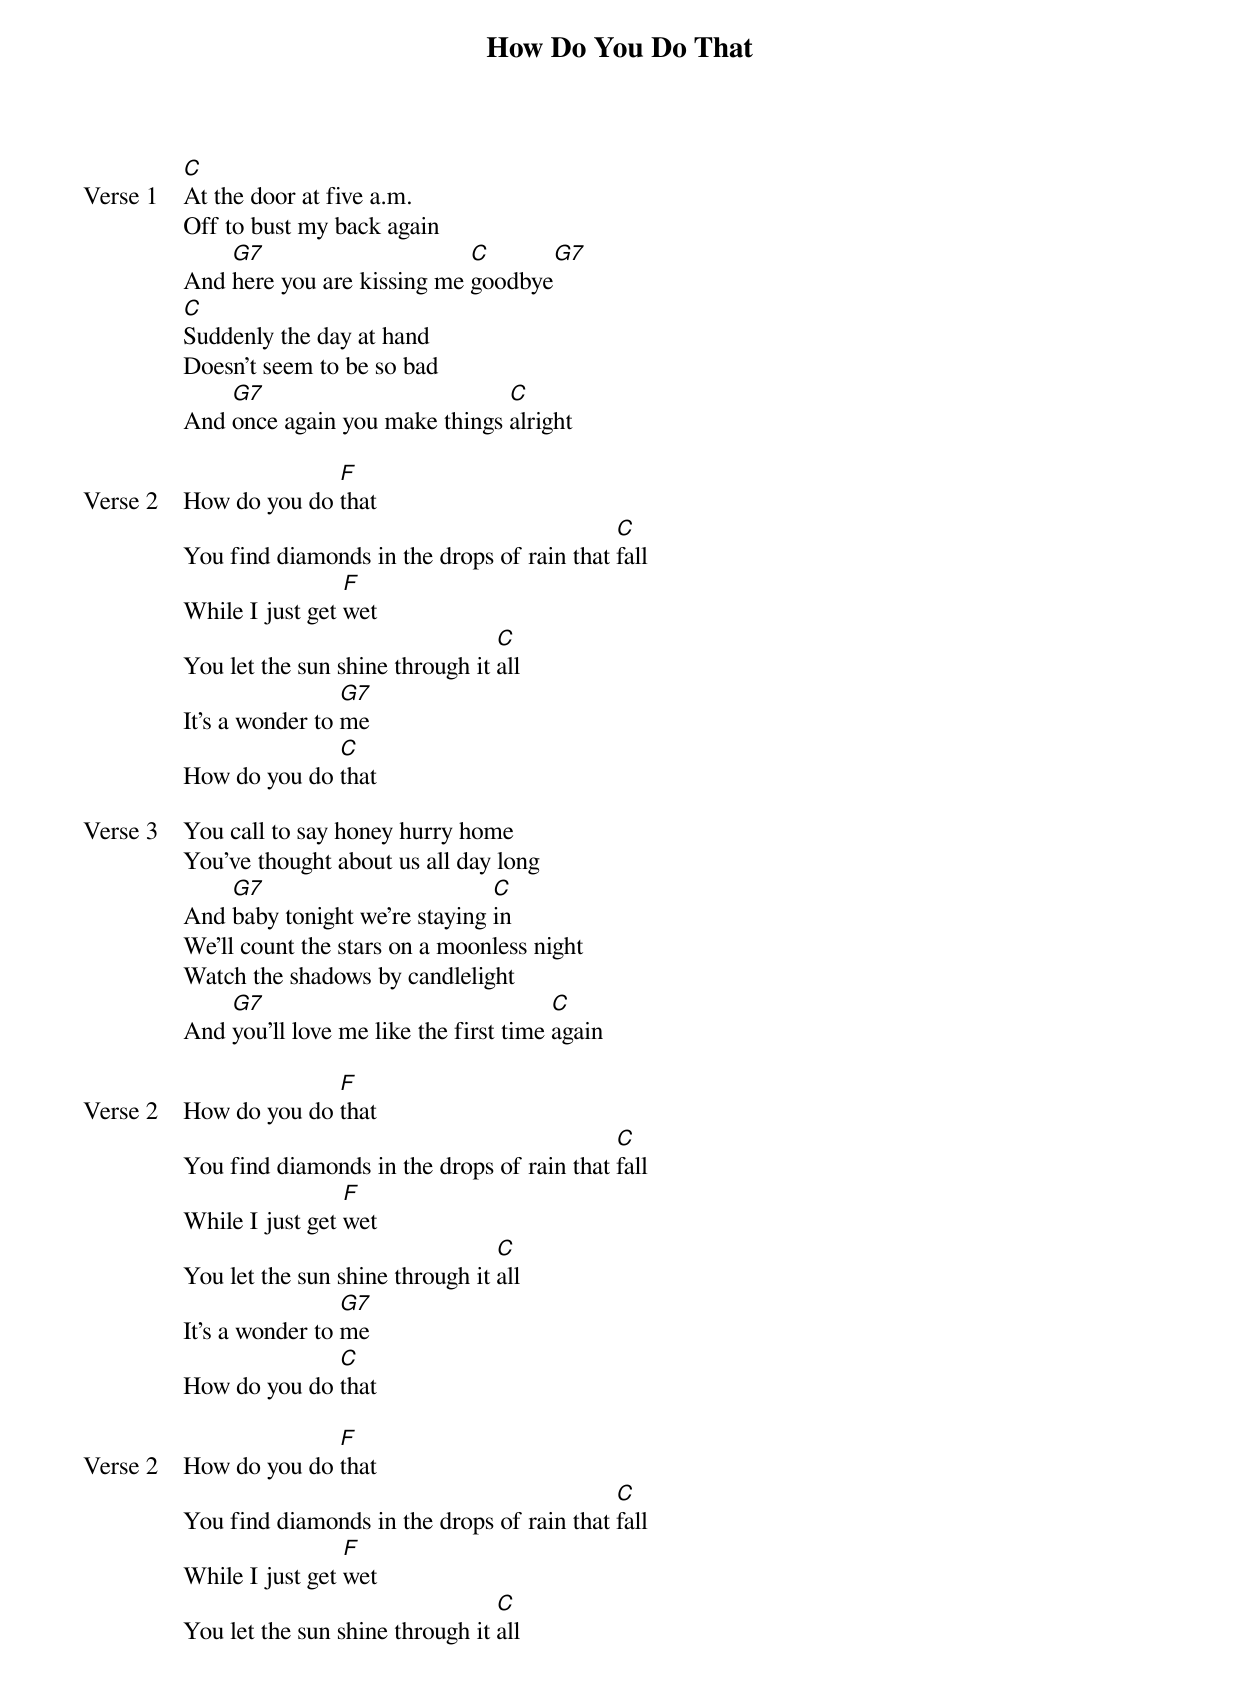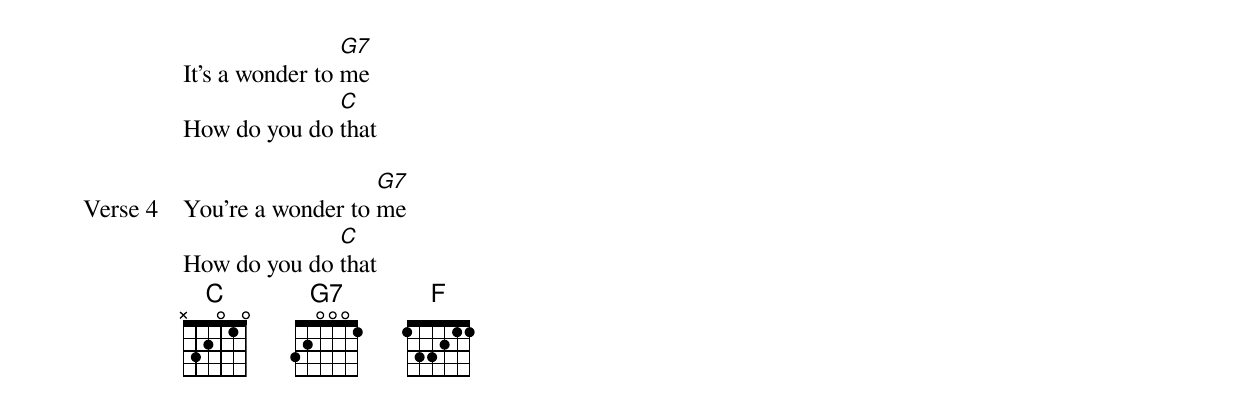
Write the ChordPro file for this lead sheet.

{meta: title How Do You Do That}
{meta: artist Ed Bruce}
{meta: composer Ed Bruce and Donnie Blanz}
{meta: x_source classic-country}
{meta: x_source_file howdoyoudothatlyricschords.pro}
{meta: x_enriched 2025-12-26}

{start_of_verse: Verse 1}
[C]At the door at five a.m.
Off to bust my back again
And [G7]here you are kissing me [C]goodbye[G7]
[C]Suddenly the day at hand
Doesn't seem to be so bad
And [G7]once again you make things [C]alright
{end_of_verse}

{start_of_verse: Verse 2}
How do you do [F]that
You find diamonds in the drops of rain that [C]fall
While I just get [F]wet
You let the sun shine through it [C]all
It's a wonder to [G7]me
How do you do [C]that
{end_of_verse}

{start_of_verse: Verse 3}
You call to say honey hurry home
You've thought about us all day long
And [G7]baby tonight we're staying [C]in
We'll count the stars on a moonless night
Watch the shadows by candlelight
And [G7]you'll love me like the first time [C]again
{end_of_verse}

{start_of_verse: Verse 2}
How do you do [F]that
You find diamonds in the drops of rain that [C]fall
While I just get [F]wet
You let the sun shine through it [C]all
It's a wonder to [G7]me
How do you do [C]that
{end_of_verse}

{start_of_verse: Verse 2}
How do you do [F]that
You find diamonds in the drops of rain that [C]fall
While I just get [F]wet
You let the sun shine through it [C]all
It's a wonder to [G7]me
How do you do [C]that
{end_of_verse}

{start_of_verse: Verse 4}
You're a wonder to [G7]me
How do you do [C]that
{end_of_verse}
